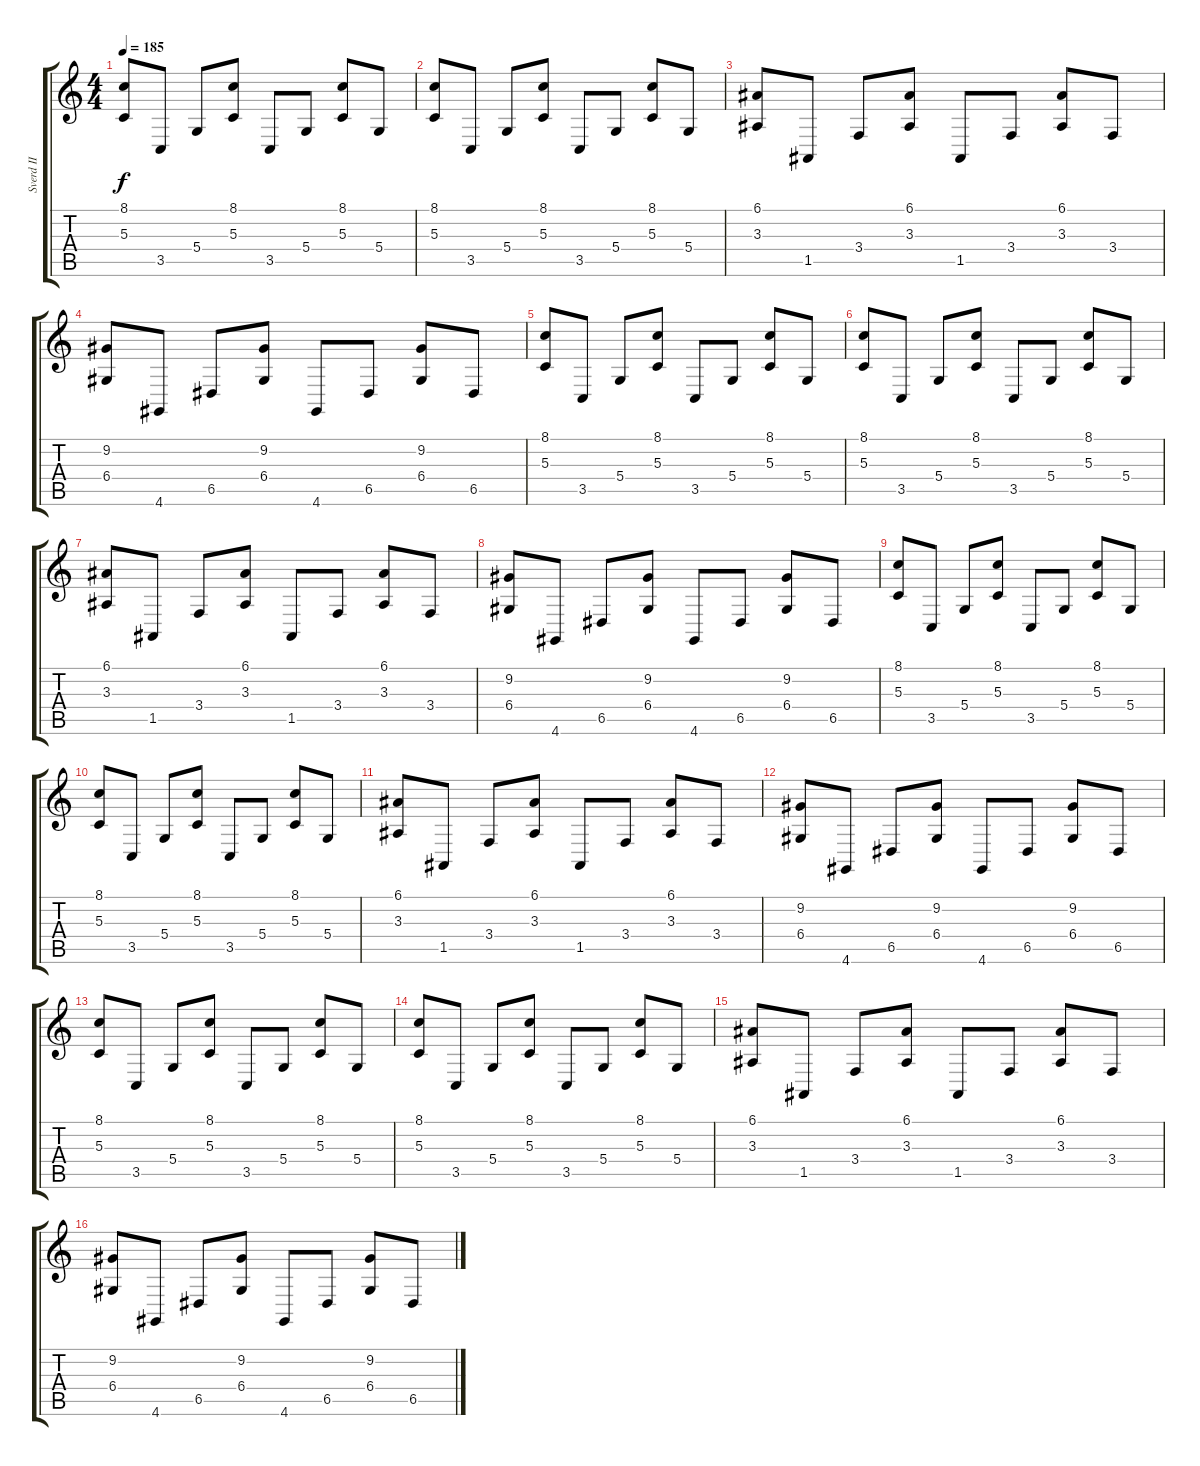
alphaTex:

\track ("Sverd II" "Sverd II") {instrument stringensemble1}
\staff {score tabs}
\tuning (E4 B3 G3 D3 A2 E2) {hide}
\ts (4 4)
\tempo 185
\clef g2
\ks c
(8.1 5.3).8{dy f} 3.5.8 5.4.8 (8.1 5.3).8 3.5.8 5.4.8 (8.1 5.3).8 5.4.8 |
(8.1 5.3).8 3.5.8 5.4.8 (8.1 5.3).8 3.5.8 5.4.8 (8.1 5.3).8 5.4.8 |
(6.1 3.3).8 1.5.8 3.4.8 (6.1 3.3).8 1.5.8 3.4.8 (6.1 3.3).8 3.4.8 |
(9.2 6.4).8 4.6.8 6.5.8 (9.2 6.4).8 4.6.8 6.5.8 (9.2 6.4).8 6.5.8 |
(8.1 5.3).8 3.5.8 5.4.8 (8.1 5.3).8 3.5.8 5.4.8 (8.1 5.3).8 5.4.8 |
(8.1 5.3).8 3.5.8 5.4.8 (8.1 5.3).8 3.5.8 5.4.8 (8.1 5.3).8 5.4.8 |
(6.1 3.3).8 1.5.8 3.4.8 (6.1 3.3).8 1.5.8 3.4.8 (6.1 3.3).8 3.4.8 |
(9.2 6.4).8 4.6.8 6.5.8 (9.2 6.4).8 4.6.8 6.5.8 (9.2 6.4).8 6.5.8 |
(8.1 5.3).8{volume 8} 3.5.8 5.4.8 (8.1 5.3).8 3.5.8 5.4.8 (8.1 5.3).8 5.4.8 |
(8.1 5.3).8 3.5.8 5.4.8 (8.1 5.3).8 3.5.8 5.4.8 (8.1 5.3).8 5.4.8 |
(6.1 3.3).8{volume 8} 1.5.8 3.4.8 (6.1 3.3).8 1.5.8 3.4.8 (6.1 3.3).8 3.4.8 |
(9.2 6.4).8 4.6.8 6.5.8 (9.2 6.4).8 4.6.8 6.5.8 (9.2 6.4).8 6.5.8 |
(8.1 5.3).8{volume 8} 3.5.8 5.4.8 (8.1 5.3).8 3.5.8 5.4.8 (8.1 5.3).8 5.4.8 |
(8.1 5.3).8 3.5.8 5.4.8 (8.1 5.3).8 3.5.8 5.4.8 (8.1 5.3).8 5.4.8 |
(6.1 3.3).8{volume 8} 1.5.8 3.4.8 (6.1 3.3).8 1.5.8 3.4.8 (6.1 3.3).8 3.4.8 |
(9.2 6.4).8 4.6.8 6.5.8 (9.2 6.4).8 4.6.8 6.5.8 (9.2 6.4).8 6.5.8
